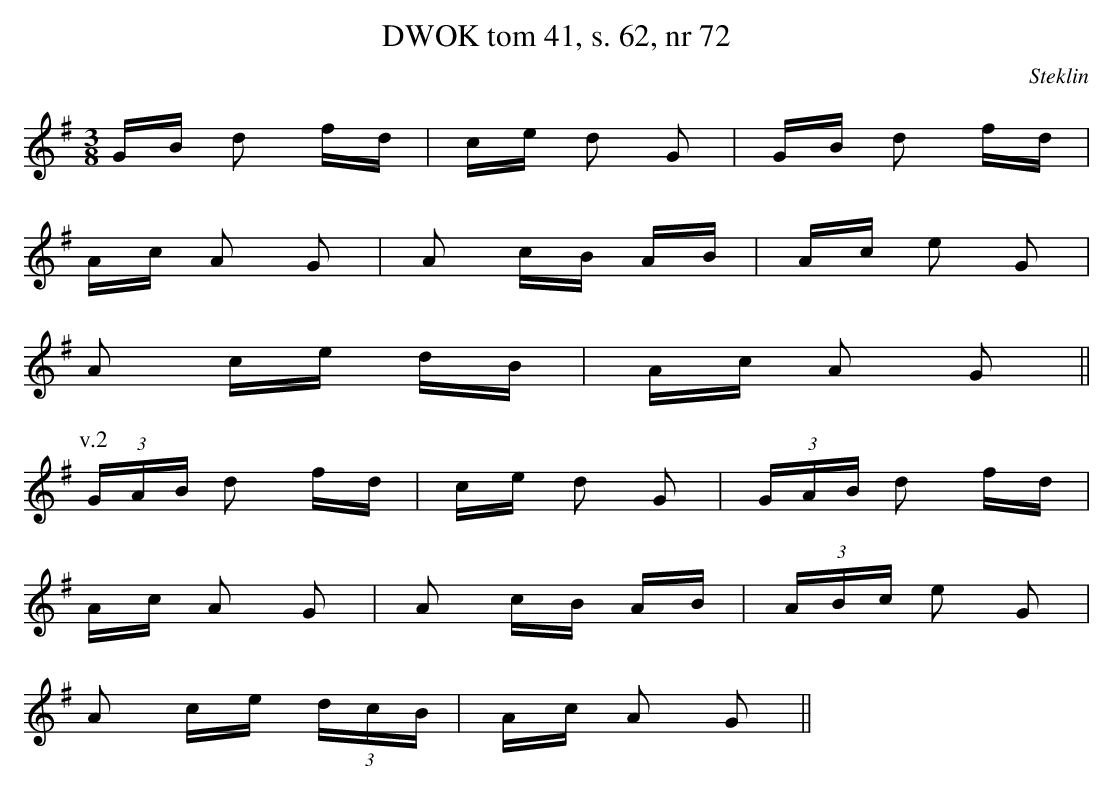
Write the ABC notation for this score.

X:1
T:DWOK tom 41, s. 62, nr 72
O:Steklin
L:1/16
M:3/8
K:G
GB d2 fd|ce d2 G2|GB d2 fd|
Ac A2 G2|A2 cB AB|Ac e2 G2|
A2 ce dB|Ac A2 G2||
P:v.2
(3GAB d2 fd|ce d2 G2|(3GAB d2 fd|
Ac A2 G2|A2 cB AB|(3ABc e2 G2|
A2 ce (3dcB|Ac A2 G2||
